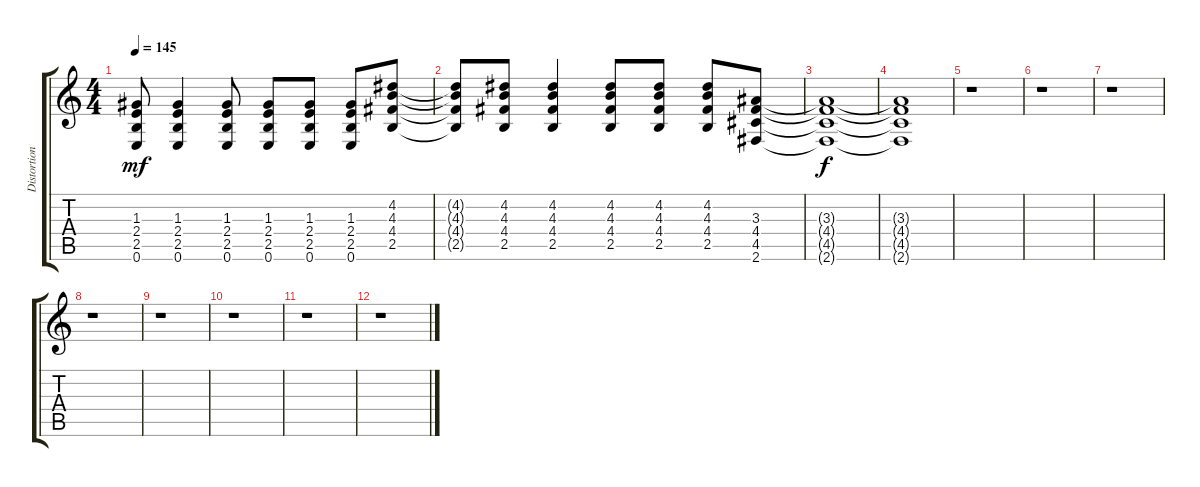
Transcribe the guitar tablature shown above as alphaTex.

\track ("Distortion Overdub 1" "Distortion") {instrument overdrivenguitar}
\staff {score tabs}
\tuning (E4 B3 G3 D3 A2 E2) {hide}
\ts (4 4)
\tempo 145
\clef g2
\ks c
(1.3{t} 2.4{t} 2.5{t} 0.6{t}).8{dy mf} (1.3 2.4 2.5 0.6).4 (1.3 2.4 2.5 0.6).8 (1.3 2.4 2.5 0.6).8 (1.3 2.4 2.5 0.6).8 (1.3 2.4 2.5 0.6).8 (4.2 4.3 4.4 2.5).8 |
(4.2{t} 4.3{t} 4.4{t} 2.5{t}).8 (4.2 4.3 4.4 2.5).8 (4.2 4.3 4.4 2.5).4 (4.2 4.3 4.4 2.5).8 (4.2 4.3 4.4 2.5).8 (4.2 4.3 4.4 2.5).8 (3.3 4.4 4.5 2.6).8 |
(3.3{t} 4.4{t} 4.5{t} 2.6{t}).1{dy f} |
(3.3{t} 4.4{t} 4.5{t} 2.6{t}).1 |
r.1 |
r.1 |
r.1 |
r.1 |
r.1 |
r.1 |
r.1 |
r.1
